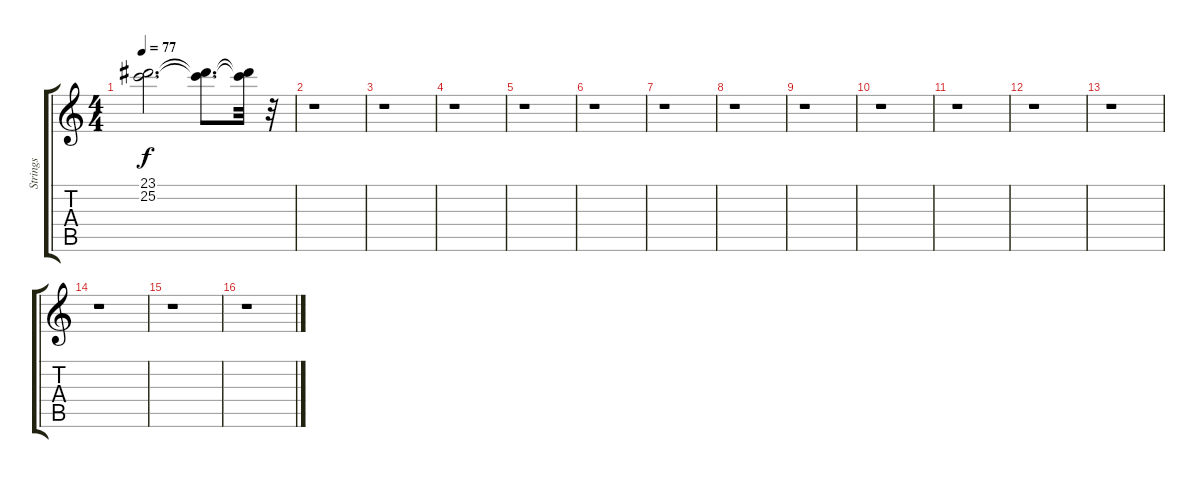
\track ("Strings" "Strings") {instrument stringensemble2}
\staff {score tabs}
\tuning (E4 B3 G3 D3 A2 E2) {hide}
\ts (4 4)
\tempo 77
\clef g2
\ks c
(23.1{t} 25.2{t}).2{d dy f} (23.1{t} 25.2{t}).8{d} (23.1{t} 25.2{t}).32 r.32 |
r.1 |
r.1 |
r.1 |
r.1 |
r.1 |
r.1 |
r.1 |
r.1 |
r.1 |
r.1 |
r.1 |
r.1 |
r.1 |
r.1 |
r.1
